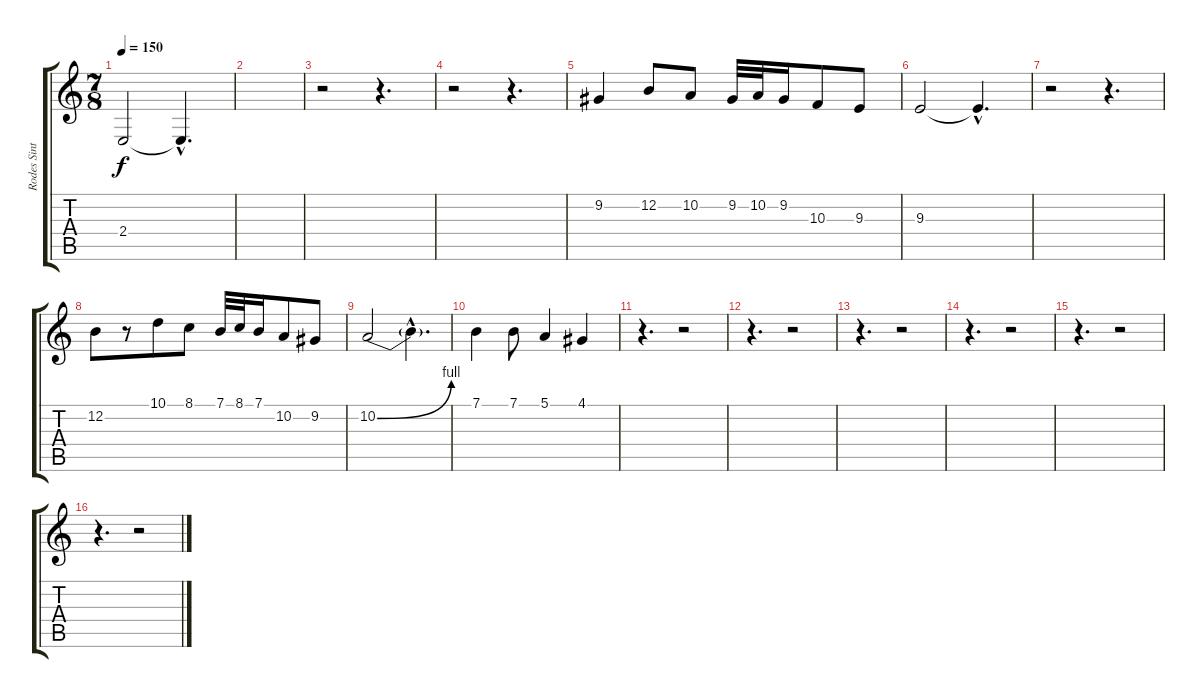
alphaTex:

\track ("Rodes Sintisajzer" "Rodes Sint") {instrument electricpiano1}
\staff {score tabs}
\tuning (E4 B3 G3 D3 A2 E2) {hide}
\ts (7 8)
\tempo 150
\clef g2
\ks c
2.4{t}.2{dy f} 2.4{hac t}.4{d} |
|
r.2 r.4{d} |
r.2 r.4{d} |
9.2.4 12.2.8 10.2.8 9.2.32 10.2.32 9.2.16 10.3.8 9.3.8 |
9.3.2 9.3{hac t}.4{d} |
r.2 r.4{d} |
12.2.8 r.8 10.1.8 8.1.8 7.1.32 8.1.32 7.1.16 10.2.8 9.2.8 |
10.2{be (bend 0 0 60 4)}.2 10.2{hac t}.4{d} |
7.1.4 7.1.8 5.1.4 4.1.4 |
r.4{d} r.2 |
r.4{d} r.2 |
r.4{d} r.2 |
r.4{d} r.2 |
r.4{d} r.2 |
r.4{d} r.2
